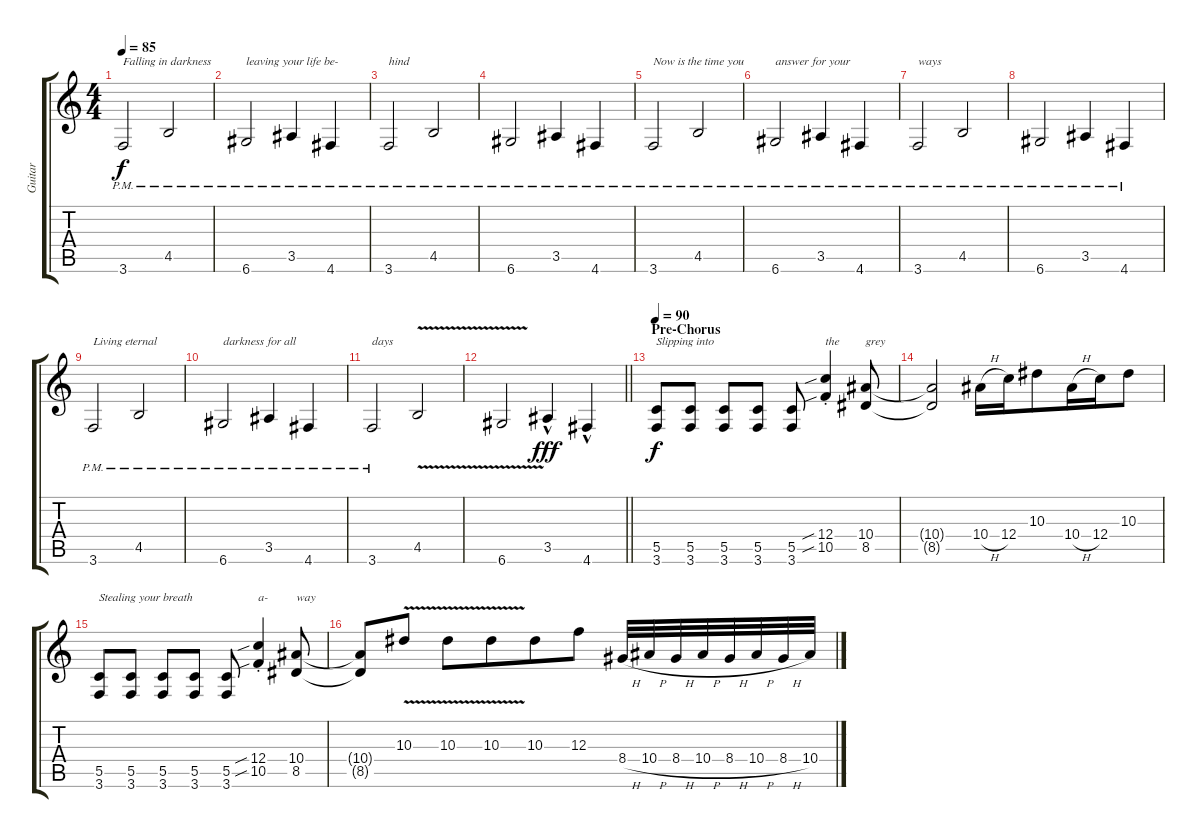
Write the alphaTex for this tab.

\track ("Guitar" "Guitar") {instrument overdrivenguitar}
\staff {score tabs}
\tuning (D4 A3 F3 C3 G2 D2) {hide}
\ts (4 4)
\tempo 85
\clef g2
\ks c
3.6{pm}.2{txt "Falling in darkness" dy f} 4.5{pm}.2 |
6.6{pm}.2{txt "leaving your life be-"} 3.5{pm}.4{beam merge} 4.6{pm}.4 |
3.6{pm}.2{txt "hind"} 4.5{pm}.2 |
6.6{pm}.2 3.5{pm}.4{beam merge} 4.6{pm}.4 |
3.6{pm}.2{txt "Now is the time you"} 4.5{pm}.2 |
6.6{pm}.2{txt "answer for your"} 3.5{pm}.4{beam merge} 4.6{pm}.4 |
3.6{pm}.2{txt "ways"} 4.5{pm}.2 |
6.6{pm}.2 3.5{pm}.4{beam merge} 4.6{pm}.4 |
3.6{pm}.2{txt "Living eternal"} 4.5{pm}.2 |
6.6{pm}.2{txt "darkness for all"} 3.5{pm}.4{beam merge} 4.6{pm}.4 |
3.6{pm}.2{txt "days"} 4.5{v}.2 |
\barLineRight lightlight
6.6{v}.2 3.5{hac}.4{dy fff beam merge} 4.6{hac}.4 |
\section ("" "Pre-Chorus")
\tempo 90
(5.5 3.6).8{txt "Slipping into" dy f} (5.5 3.6).8 (5.5 3.6).8 (5.5 3.6).8 (5.5 3.6).8 (12.4{sib st} 10.5{sib st}).4{txt "the"} (10.4 8.5).8{txt "grey"} |
(10.4{t} 8.5{t}).2 10.4{h}.16 12.4.16{beam merge} 10.3.8{beam merge} 10.4{h}.16 12.4.16 10.3.8 |
(5.5 3.6).8{txt "Stealing your breath"} (5.5 3.6).8 (5.5 3.6).8 (5.5 3.6).8 (5.5 3.6).8 (12.4{sib st} 10.5{sib st}).4{txt "a-"} (10.4 8.5).8{txt "way"} |
(10.4{t} 8.5{t}).8 10.3{v}.8 10.3{v}.8 10.3{v}.8{beam merge} 10.3.8 12.3.8 8.4{h}.32 10.4{h}.32 8.4{h}.32 10.4{h}.32 8.4{h}.32 10.4{h}.32 8.4{h}.32 10.4.32
